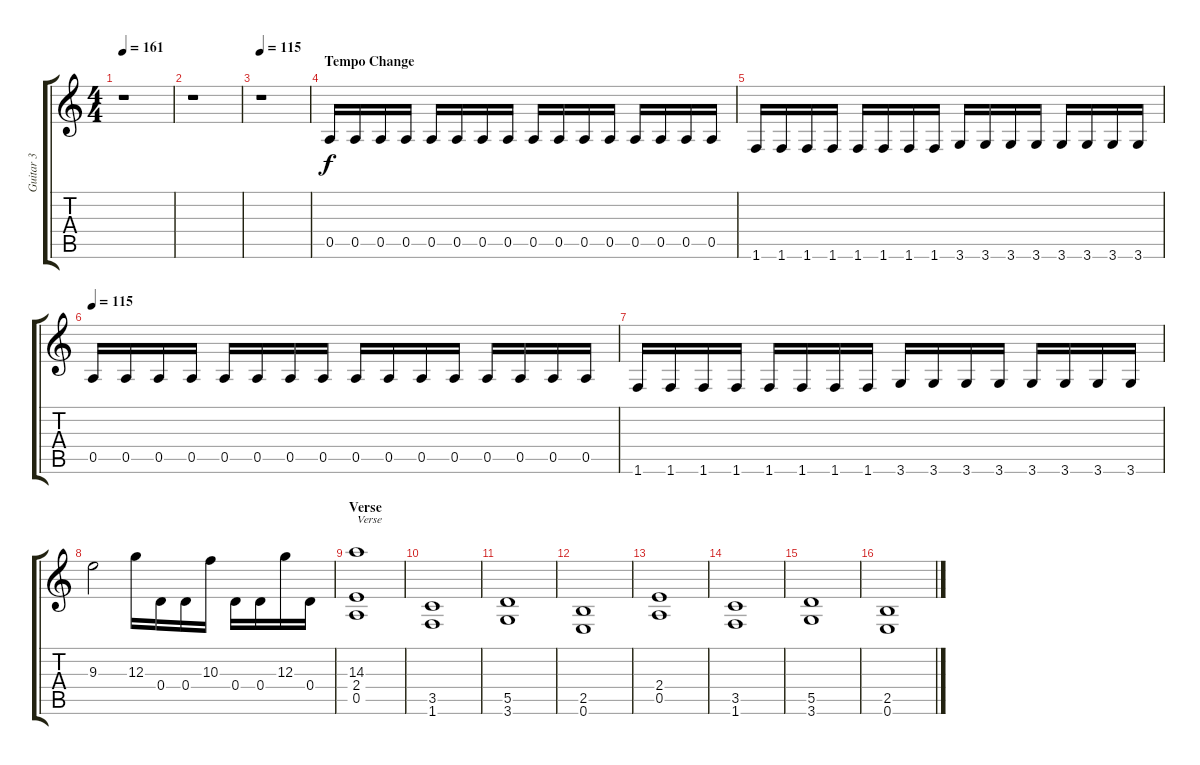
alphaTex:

\track ("Guitar 3" "Guitar 3") {instrument distortionguitar}
\staff {score tabs}
\tuning (E4 B3 G3 D3 A2 E2) {hide}
\ts (4 4)
\tempo 161
\clef g2
\ks c
r.1{dy f} |
r.1 |
\tempo 115
r.1 |
\section ("" "Tempo Change")
0.5.16 0.5.16 0.5.16 0.5.16 0.5.16 0.5.16 0.5.16 0.5.16 0.5.16 0.5.16 0.5.16 0.5.16 0.5.16 0.5.16 0.5.16 0.5.16 |
1.6.16 1.6.16 1.6.16 1.6.16 1.6.16 1.6.16 1.6.16 1.6.16 3.6.16 3.6.16 3.6.16 3.6.16 3.6.16 3.6.16 3.6.16 3.6.16 |
\tempo 115
0.5.16 0.5.16 0.5.16 0.5.16 0.5.16 0.5.16 0.5.16 0.5.16 0.5.16 0.5.16 0.5.16 0.5.16 0.5.16 0.5.16 0.5.16 0.5.16 |
1.6.16 1.6.16 1.6.16 1.6.16 1.6.16 1.6.16 1.6.16 1.6.16 3.6.16 3.6.16 3.6.16 3.6.16 3.6.16 3.6.16 3.6.16 3.6.16 |
9.3.2 12.3.16 0.4.16 0.4.16 10.3.16 0.4.16 0.4.16 12.3.16 0.4.16 |
\section ("" "Verse")
(14.3 2.4 0.5).1{txt "Verse"} |
(3.5 1.6).1 |
(5.5 3.6).1 |
(2.5 0.6).1 |
(2.4 0.5).1 |
(3.5 1.6).1 |
(5.5 3.6).1 |
(2.5 0.6).1
